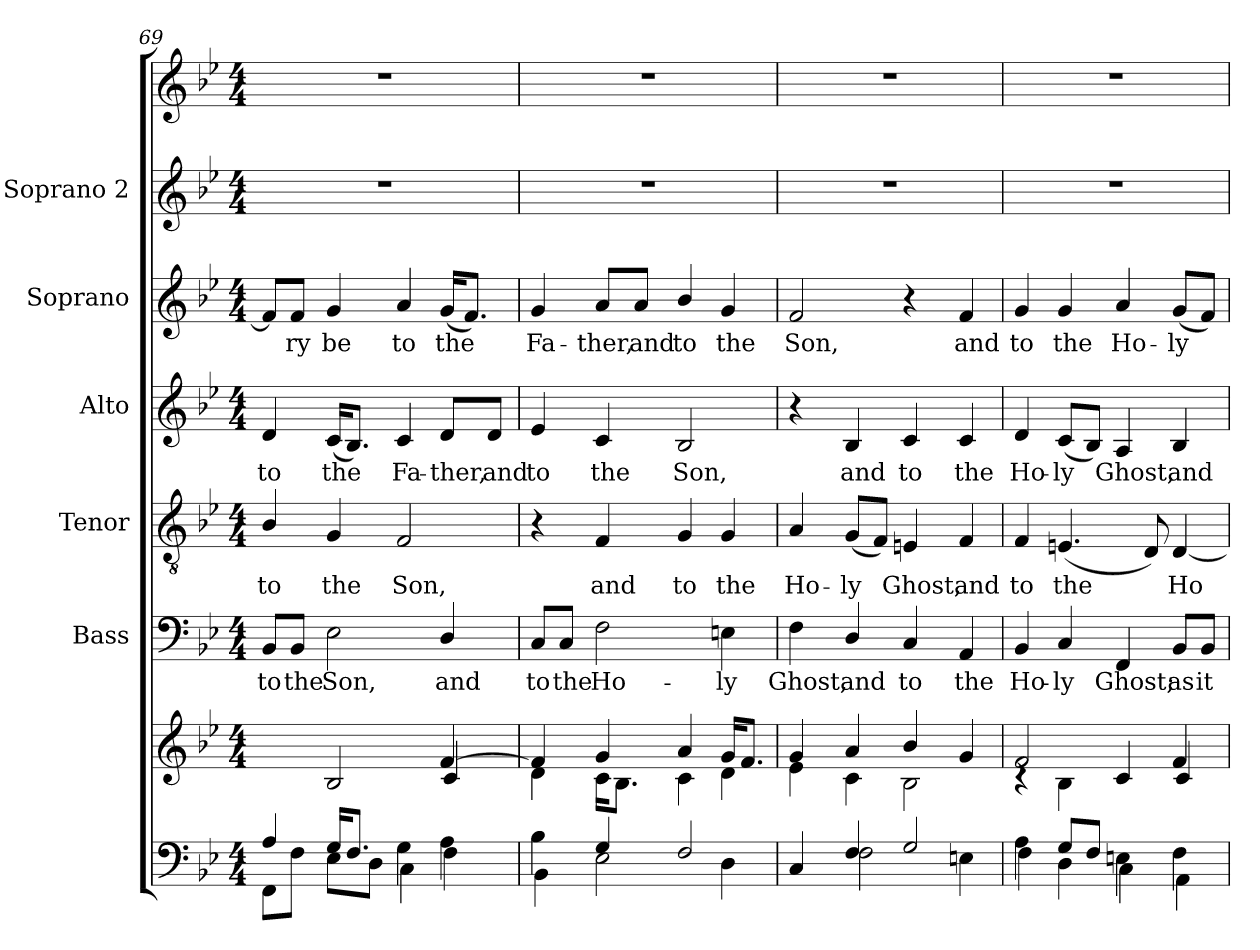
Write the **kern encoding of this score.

**kern	**kern	**kern	**text	**kern	**text	**kern	**text	**kern	**text	**kern	**kern
*part7	*part6	*part5	*part5	*part4	*part4	*part3	*part3	*part2	*part2	*part1	*part1
*staff8	*staff7	*staff6	*staff6	*staff5	*staff5	*staff4	*staff4	*staff3	*staff3	*staff2	*staff1
*	*	*I"Bass	*	*I"Tenor	*	*I"Alto	*	*I"Soprano	*	*I"Soprano 2	*
*	*	*I'B	*	*I'T	*	*I'A	*	*I'S	*	*	*
!!LO:PB:g=z
*clefF4	*clefG2	*clefF4	*	*clefGv2	*	*clefG2	*	*clefG2	*	*clefG2	*clefG2
*k[b-e-]	*k[b-e-]	*k[b-e-]	*	*k[b-e-]	*	*k[b-e-]	*	*k[b-e-]	*	*k[b-e-]	*k[b-e-]
*B-:	*B-:	*B-:	*	*B-:	*	*B-:	*	*B-:	*	*B-:	*B-:
*M4/4	*M4/4	*M4/4	*	*M4/4	*	*M4/4	*	*M4/4	*	*M4/4	*M4/4
=69	=69	=69	=69	=69	=69	=69	=69	=69	=69	=69	=69
*^	*^	*	*	*	*	*	*	*	*	*	*
!	!	!	!	!	!LO:LY:b	!	!LO:LY:b	!	!LO:LY:b	!	!	!	!
4A/	8FF\L	2.ryy	4ryy	8BB-/L	to	4B-/	to	4d/	to	8f/L]	.	1r	1r
!	!	!	!	!	!LO:LY:b	!	!	!	!	!	!LO:LY:b	!	!
.	8F\J	.	.	8BB-/J	the	.	.	.	.	8f/J	ry	.	.
!	!	!	!	!	!LO:LY:b	!	!LO:LY:b	!	!LO:LY:b	!	!LO:LY:b	!	!
16G/KL	8E-\L	.	2B-/	2E-\	Son,	4G/	the	(<16c/KL	the	4g/	be	.	.
8.F/J	.	.	.	.	.	.	.	8.B-/J)	.	.	.	.	.
.	8D\J	.	.	.	.	.	.	.	.	.	.	.	.
!	!	!	!	!	!	!	!LO:LY:b	!	!LO:LY:b	!	!LO:LY:b	!	!
4G\	4C\	.	.	.	.	2F/	Son,	4c/	Fa-	4a/	to	.	.
!	!	!	!	!	!LO:LY:b	!	!	!	!LO:LY:b	!	!LO:LY:b	!	!
4A\	4F\	[4f/	4c/	4D/	and	.	.	8d/L	-ther,	(<16g/KL	the	.	.
.	.	.	.	.	.	.	.	.	.	8.f/J)	.	.	.
!	!	!	!	!	!	!	!	!	!LO:LY:b	!	!	!	!
.	.	.	.	.	.	.	.	8d/J	and	.	.	.	.
=70	=70	=70	=70	=70	=70	=70	=70	=70	=70	=70	=70	=70	=70
!	!	!	!	!	!LO:LY:b	!	!	!	!LO:LY:b	!	!LO:LY:b	!	!
4B-\	4BB-\	4f/]	4d\	8C/L	to	4r	.	4e-/	to	4g/	Fa-	1r	1r
!	!	!	!	!	!LO:LY:b	!	!	!	!	!	!	!	!
.	.	.	.	8C/J	the	.	.	.	.	.	.	.	.
!	!	!	!	!	!LO:LY:b	!	!LO:LY:b	!	!LO:LY:b	!	!LO:LY:b	!	!
4G/	2E-\	4g/	16c\KL	2F\	Ho-	4F/	and	4c/	the	8a/L	-ther,	.	.
.	.	.	8.B-\J	.	.	.	.	.	.	.	.	.	.
!	!	!	!	!	!	!	!	!	!	!	!LO:LY:b	!	!
.	.	.	.	.	.	.	.	.	.	8a/J	and	.	.
!	!	!	!	!	!	!	!LO:LY:b	!	!LO:LY:b	!	!LO:LY:b	!	!
2F/	.	4a/	4c\	.	.	4G/	to	2B-/	Son,	4b-/	to	.	.
!	!	!	!	!	!LO:LY:b	!	!LO:LY:b	!	!	!	!LO:LY:b	!	!
.	4D\	16g/KL	4d\	4En\	-ly	4G/	the	.	.	4g/	the	.	.
.	.	8.f/J	.	.	.	.	.	.	.	.	.	.	.
=71	=71	=71	=71	=71	=71	=71	=71	=71	=71	=71	=71	=71	=71
!	!	!	!	!	!LO:LY:b	!	!LO:LY:b	!	!	!	!LO:LY:b	!	!
4ryy	4C/	4g/	4e-\	4F\	Ghost,	4A/	Ho-	4r	.	2f/	Son,	1r	1r
!	!	!	!	!	!LO:LY:b	!	!LO:LY:b	!	!LO:LY:b	!	!	!	!
4F/	2F\	4a/	4c\	4D/	and	(<8G/L	-ly	4B-/	and	.	.	.	.
.	.	.	.	.	.	8F/J)	.	.	.	.	.	.	.
!	!	!	!	!	!LO:LY:b	!	!LO:LY:b	!	!LO:LY:b	!	!	!	!
2G/	.	4b-/	2B-\	4C/	to	4En/	Ghost,	4c/	to	4r	.	.	.
!	!	!	!	!	!LO:LY:b	!	!LO:LY:b	!	!LO:LY:b	!	!LO:LY:b	!	!
.	4En\	4g/	.	4AA/	the	4F/	and	4c/	the	4f/	and	.	.
=72	=72	=72	=72	=72	=72	=72	=72	=72	=72	=72	=72	=72	=72
!	!	!	!	!	!LO:LY:b	!	!LO:LY:b	!	!LO:LY:b	!	!LO:LY:b	!	!
4A\	4F\	2f/	4rc	4BB-/	Ho-	4F/	to	4d/	Ho-	4g/	to	1r	1r
!	!	!	!	!	!LO:LY:b	!	!LO:LY:b	!	!LO:LY:b	!	!LO:LY:b	!	!
8G/L	4D\	.	4B-\	4C/	-ly	(<4.En/	the	(<8c/L	-ly	4g/	the	.	.
8F/J	.	.	.	.	.	.	.	8B-/J)	.	.	.	.	.
!	!	!	!	!	!LO:LY:b	!	!	!	!LO:LY:b	!	!LO:LY:b	!	!
4En\	4C\	4ryy	4c/	4FF/	Ghost;	.	.	4A/	Ghost,	4a/	Ho-	.	.
.	.	.	.	.	.	8D/)	.	.	.	.	.	.	.
!	!	!	!	!	!LO:LY:b	!	!LO:LY:b	!	!LO:LY:b	!	!LO:LY:b	!	!
4F\	4AA\	4f/	4c/	8BB-/L	as	[4D/	Ho­	4B-/	and	(<8g/L	-ly	.	.
!	!	!	!	!	!LO:LY:b	!	!	!	!	!	!	!	!
.	.	.	.	8BB-/J	it	.	.	.	.	8f/J)	.	.	.
*v	*v	*	*	*	*	*	*	*	*	*	*	*	*
*	*v	*v	*	*	*	*	*	*	*	*	*	*
=	=	=	=	=	=	=	=	=	=	=	=
*-	*-	*-	*-	*-	*-	*-	*-	*-	*-	*-	*-
